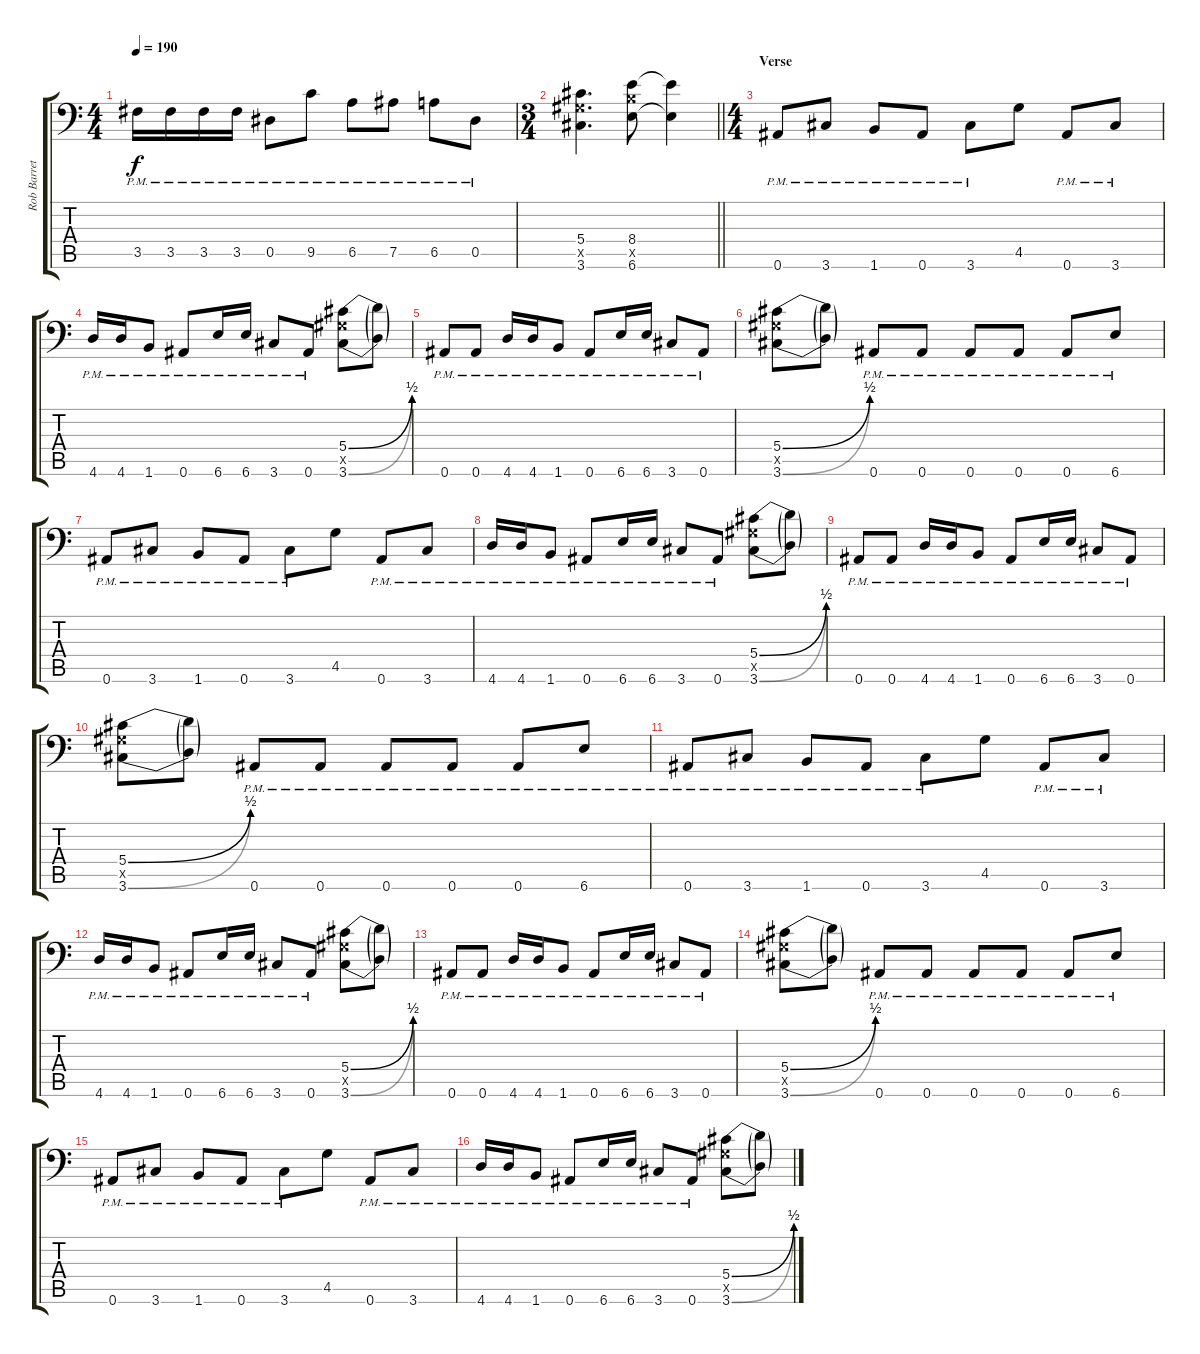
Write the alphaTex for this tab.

\track ("Rob Barrett" "Rob Barret") {instrument distortionguitar}
\staff {score tabs}
\tuning (Bb3 F3 Db3 Ab2 Eb2 Bb1) {hide}
\ts (4 4)
\tempo 190
\clef f4
\ks c
3.5{pm}.16{dy f} 3.5{pm}.16 3.5{pm}.16 3.5{pm}.16 0.5{pm}.8 9.5{pm}.8 6.5{pm}.8 7.5{pm}.8 6.5{pm}.8 0.5{pm}.8 |
\ts (3 4)
\barLineRight lightlight
(5.4 5.5{x} 3.6).4{d} (8.4 8.5{x} 6.6).8 (8.4{t} 6.6{t}).4 |
\ts (4 4)
\section ("" "Verse")
0.6{pm}.8 3.6{pm}.8 1.6{pm}.8 0.6{pm}.8 3.6{pm}.8 4.5.8 0.6{pm}.8 3.6{pm}.8 |
4.6{pm}.16 4.6{pm}.16 1.6{pm}.8 0.6{pm}.8 6.6{pm}.16 6.6{pm}.16 3.6{pm}.8 0.6{pm}.8 (5.4{be (bend 0 0 60 2)} 5.5{x} 3.6{be (bend 0 0 60 2)}).8 (5.4{t} 3.6{t}).8 |
0.6{pm}.8 0.6{pm}.8 4.6{pm}.16 4.6{pm}.16 1.6{pm}.8 0.6{pm}.8 6.6{pm}.16 6.6{pm}.16 3.6{pm}.8 0.6{pm}.8 |
(5.4{be (bend 0 0 60 2)} 5.5{x} 3.6{be (bend 0 0 60 2)}).8 (5.4{t} 3.6{t}).8 0.6{pm}.8 0.6{pm}.8 0.6{pm}.8 0.6{pm}.8 0.6{pm}.8 6.6{pm}.8 |
0.6{pm}.8 3.6{pm}.8 1.6{pm}.8 0.6{pm}.8 3.6{pm}.8 4.5.8 0.6{pm}.8 3.6{pm}.8 |
4.6{pm}.16 4.6{pm}.16 1.6{pm}.8 0.6{pm}.8 6.6{pm}.16 6.6{pm}.16 3.6{pm}.8 0.6{pm}.8 (5.4{be (bend 0 0 60 2)} 5.5{x} 3.6{be (bend 0 0 60 2)}).8 (5.4{t} 3.6{t}).8 |
0.6{pm}.8 0.6{pm}.8 4.6{pm}.16 4.6{pm}.16 1.6{pm}.8 0.6{pm}.8 6.6{pm}.16 6.6{pm}.16 3.6{pm}.8 0.6{pm}.8 |
(5.4{be (bend 0 0 60 2)} 5.5{x} 3.6{be (bend 0 0 60 2)}).8 (5.4{t} 3.6{t}).8 0.6{pm}.8 0.6{pm}.8 0.6{pm}.8 0.6{pm}.8 0.6{pm}.8 6.6{pm}.8 |
0.6{pm}.8 3.6{pm}.8 1.6{pm}.8 0.6{pm}.8 3.6{pm}.8 4.5.8 0.6{pm}.8 3.6{pm}.8 |
4.6{pm}.16 4.6{pm}.16 1.6{pm}.8 0.6{pm}.8 6.6{pm}.16 6.6{pm}.16 3.6{pm}.8 0.6{pm}.8 (5.4{be (bend 0 0 60 2)} 5.5{x} 3.6{be (bend 0 0 60 2)}).8 (5.4{t} 3.6{t}).8 |
0.6{pm}.8 0.6{pm}.8 4.6{pm}.16 4.6{pm}.16 1.6{pm}.8 0.6{pm}.8 6.6{pm}.16 6.6{pm}.16 3.6{pm}.8 0.6{pm}.8 |
(5.4{be (bend 0 0 60 2)} 5.5{x} 3.6{be (bend 0 0 60 2)}).8 (5.4{t} 3.6{t}).8 0.6{pm}.8 0.6{pm}.8 0.6{pm}.8 0.6{pm}.8 0.6{pm}.8 6.6{pm}.8 |
0.6{pm}.8 3.6{pm}.8 1.6{pm}.8 0.6{pm}.8 3.6{pm}.8 4.5.8 0.6{pm}.8 3.6{pm}.8 |
4.6{pm}.16 4.6{pm}.16 1.6{pm}.8 0.6{pm}.8 6.6{pm}.16 6.6{pm}.16 3.6{pm}.8 0.6{pm}.8 (5.4{be (bend 0 0 60 2)} 5.5{x} 3.6{be (bend 0 0 60 2)}).8 (5.4{t} 3.6{t}).8
